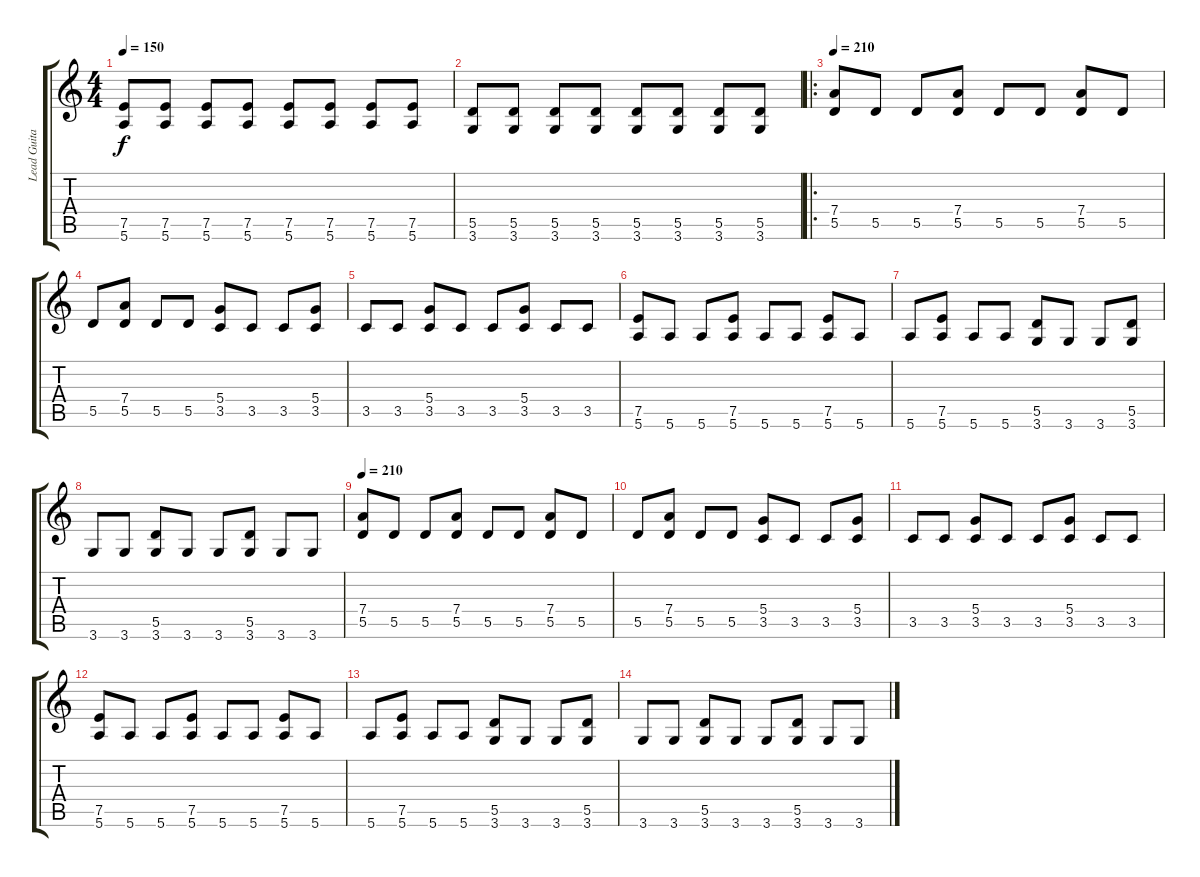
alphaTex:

\track ("Lead Guitar" "Lead Guita") {instrument distortionguitar}
\staff {score tabs}
\tuning (E4 B3 G3 D3 A2 E2) {hide}
\ts (4 4)
\tempo 150
\clef g2
\ks c
(7.5 5.6).8{dy f} (7.5 5.6).8 (7.5 5.6).8 (7.5 5.6).8 (7.5 5.6).8 (7.5 5.6).8 (7.5 5.6).8 (7.5 5.6).8 |
(5.5 3.6).8 (5.5 3.6).8 (5.5 3.6).8 (5.5 3.6).8 (5.5 3.6).8 (5.5 3.6).8 (5.5 3.6).8 (5.5 3.6).8 |
\ro
\tempo 210
(7.4 5.5).8 5.5.8 5.5.8 (7.4 5.5).8 5.5.8 5.5.8 (7.4 5.5).8 5.5.8 |
5.5.8 (7.4 5.5).8 5.5.8 5.5.8 (5.4 3.5).8 3.5.8 3.5.8 (5.4 3.5).8 |
3.5.8 3.5.8 (5.4 3.5).8 3.5.8 3.5.8 (5.4 3.5).8 3.5.8 3.5.8 |
(7.5 5.6).8 5.6.8 5.6.8 (7.5 5.6).8 5.6.8 5.6.8 (7.5 5.6).8 5.6.8 |
5.6.8 (7.5 5.6).8 5.6.8 5.6.8 (5.5 3.6).8 3.6.8 3.6.8 (5.5 3.6).8 |
3.6.8 3.6.8 (5.5 3.6).8 3.6.8 3.6.8 (5.5 3.6).8 3.6.8 3.6.8 |
\tempo 210
(7.4 5.5).8 5.5.8 5.5.8 (7.4 5.5).8 5.5.8 5.5.8 (7.4 5.5).8 5.5.8 |
5.5.8 (7.4 5.5).8 5.5.8 5.5.8 (5.4 3.5).8 3.5.8 3.5.8 (5.4 3.5).8 |
3.5.8 3.5.8 (5.4 3.5).8 3.5.8 3.5.8 (5.4 3.5).8 3.5.8 3.5.8 |
(7.5 5.6).8 5.6.8 5.6.8 (7.5 5.6).8 5.6.8 5.6.8 (7.5 5.6).8 5.6.8 |
5.6.8 (7.5 5.6).8 5.6.8 5.6.8 (5.5 3.6).8 3.6.8 3.6.8 (5.5 3.6).8 |
3.6.8 3.6.8 (5.5 3.6).8 3.6.8 3.6.8 (5.5 3.6).8 3.6.8 3.6.8
